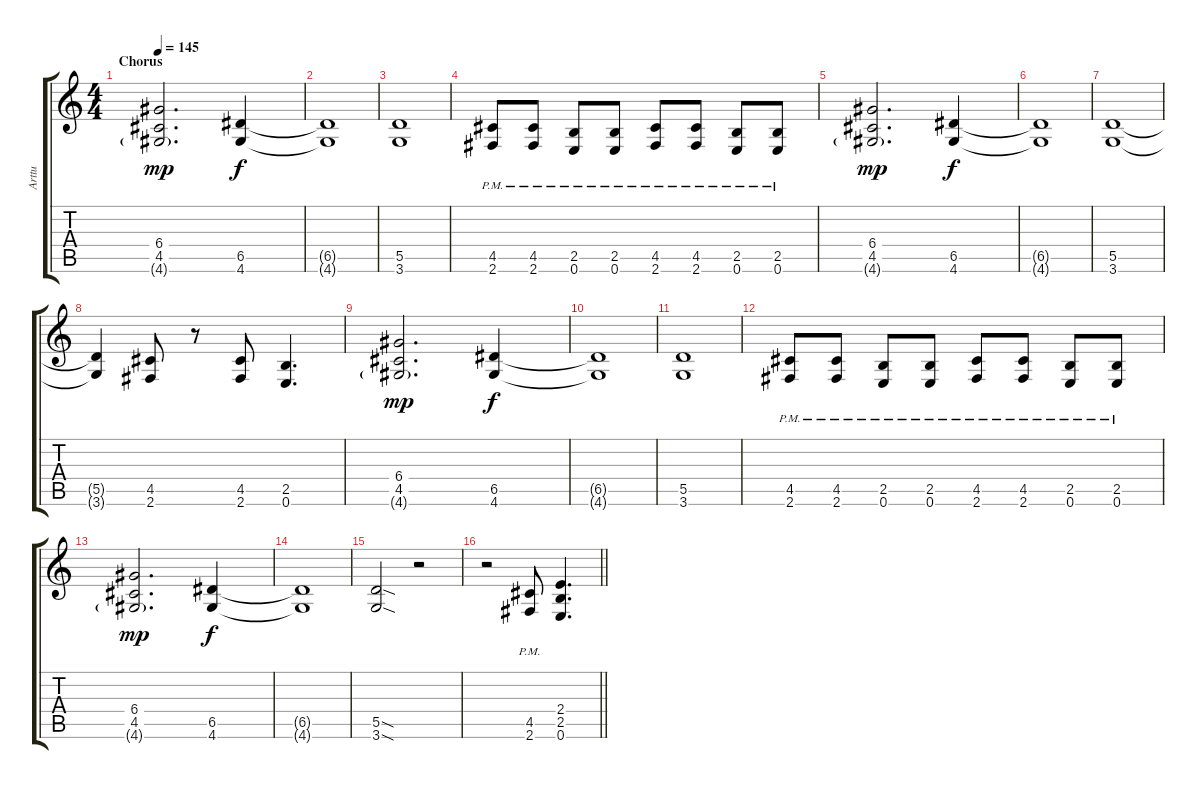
\track ("Arttu" "Arttu") {instrument distortionguitar}
\staff {score tabs}
\tuning (E4 B3 G3 D3 A2 E2) {hide}
\ts (4 4)
\section ("" "Chorus")
\tempo 145
\clef g2
\ks c
(6.4 4.5 4.6{g}).2{d dy mp} (6.5 4.6).4{dy f} |
(6.5{t} 4.6{t}).1 |
(5.5 3.6).1 |
(4.5{pm} 2.6{pm}).8 (4.5{pm} 2.6{pm}).8 (2.5{pm} 0.6{pm}).8 (2.5{pm} 0.6{pm}).8 (4.5{pm} 2.6{pm}).8 (4.5{pm} 2.6{pm}).8 (2.5{pm} 0.6{pm}).8 (2.5{pm} 0.6{pm}).8 |
(6.4 4.5 4.6{g}).2{d dy mp} (6.5 4.6).4{dy f} |
(6.5{t} 4.6{t}).1 |
(5.5 3.6).1 |
(5.5{t} 3.6{t}).4 (4.5 2.6).8 r.8 (4.5 2.6).8 (2.5 0.6).4{d} |
(6.4 4.5 4.6{g}).2{d dy mp} (6.5 4.6).4{dy f} |
(6.5{t} 4.6{t}).1 |
(5.5 3.6).1 |
(4.5{pm} 2.6{pm}).8 (4.5{pm} 2.6{pm}).8 (2.5{pm} 0.6{pm}).8 (2.5{pm} 0.6{pm}).8 (4.5{pm} 2.6{pm}).8 (4.5{pm} 2.6{pm}).8 (2.5{pm} 0.6{pm}).8 (2.5{pm} 0.6{pm}).8 |
(6.4 4.5 4.6{g}).2{d dy mp} (6.5 4.6).4{dy f} |
(6.5{t} 4.6{t}).1 |
(5.5{sod} 3.6{sod}).2 r.2 |
\barLineRight lightlight
r.2 (4.5{pm} 2.6{pm}).8 (2.4 2.5 0.6).4{d}
